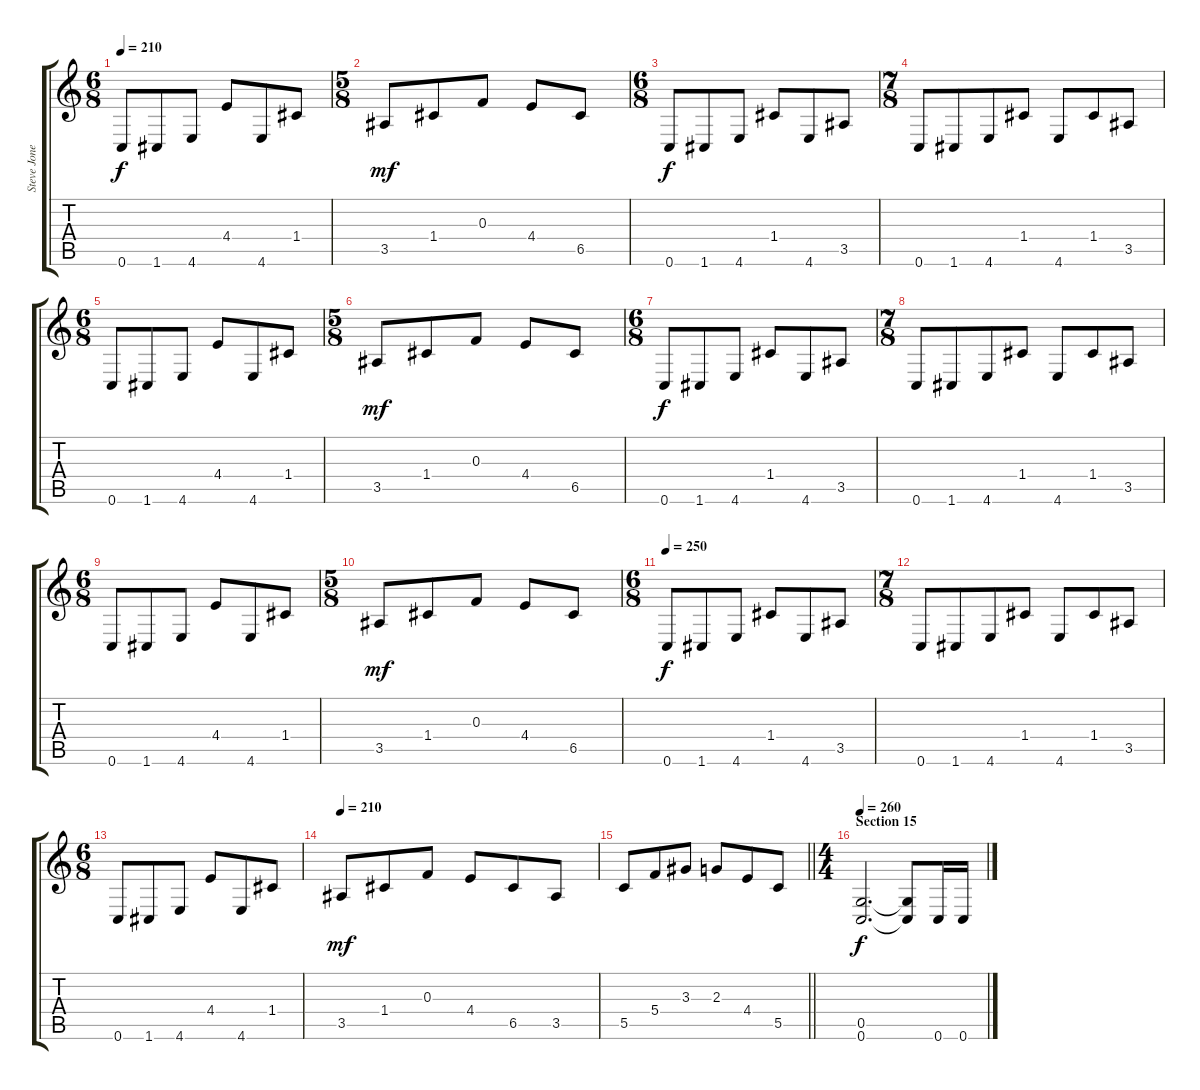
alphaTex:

\track ("Steve Jones - guitar" "Steve Jone") {instrument distortionguitar}
\staff {score tabs}
\tuning (D4 A3 F3 C3 G2 C2) {hide}
\ts (6 8)
\tempo 210
\clef g2
\ks c
0.6.8{dy f} 1.6.8 4.6.8 4.4.8 4.6.8 1.4.8 |
\ts (5 8)
3.5.8{dy mf} 1.4.8 0.3.8 4.4.8 6.5.8 |
\ts (6 8)
0.6.8{dy f} 1.6.8 4.6.8 1.4.8 4.6.8 3.5.8 |
\ts (7 8)
0.6.8 1.6.8 4.6.8 1.4.8 4.6.8 1.4.8 3.5.8 |
\ts (6 8)
0.6.8 1.6.8 4.6.8 4.4.8 4.6.8 1.4.8 |
\ts (5 8)
3.5.8{dy mf} 1.4.8 0.3.8 4.4.8 6.5.8 |
\ts (6 8)
0.6.8{dy f} 1.6.8 4.6.8 1.4.8 4.6.8 3.5.8 |
\ts (7 8)
0.6.8 1.6.8 4.6.8 1.4.8 4.6.8 1.4.8 3.5.8 |
\ts (6 8)
0.6.8 1.6.8 4.6.8 4.4.8 4.6.8 1.4.8 |
\ts (5 8)
3.5.8{dy mf} 1.4.8 0.3.8 4.4.8 6.5.8 |
\ts (6 8)
\tempo 250
0.6.8{dy f} 1.6.8 4.6.8 1.4.8 4.6.8 3.5.8 |
\ts (7 8)
0.6.8 1.6.8 4.6.8 1.4.8 4.6.8 1.4.8 3.5.8 |
\ts (6 8)
0.6.8 1.6.8 4.6.8 4.4.8 4.6.8 1.4.8 |
\tempo 210
3.5.8{dy mf} 1.4.8 0.3.8 4.4.8 6.5.8 3.5.8 |
\barLineRight lightlight
5.5.8 5.4.8 3.3.8 2.3.8 4.4.8 5.5.8 |
\ts (4 4)
\section ("" "Section 15")
\tempo 260
(0.5 0.6).2{d dy f} (0.5{t} 0.6{t}).8 0.6.16 0.6.16
